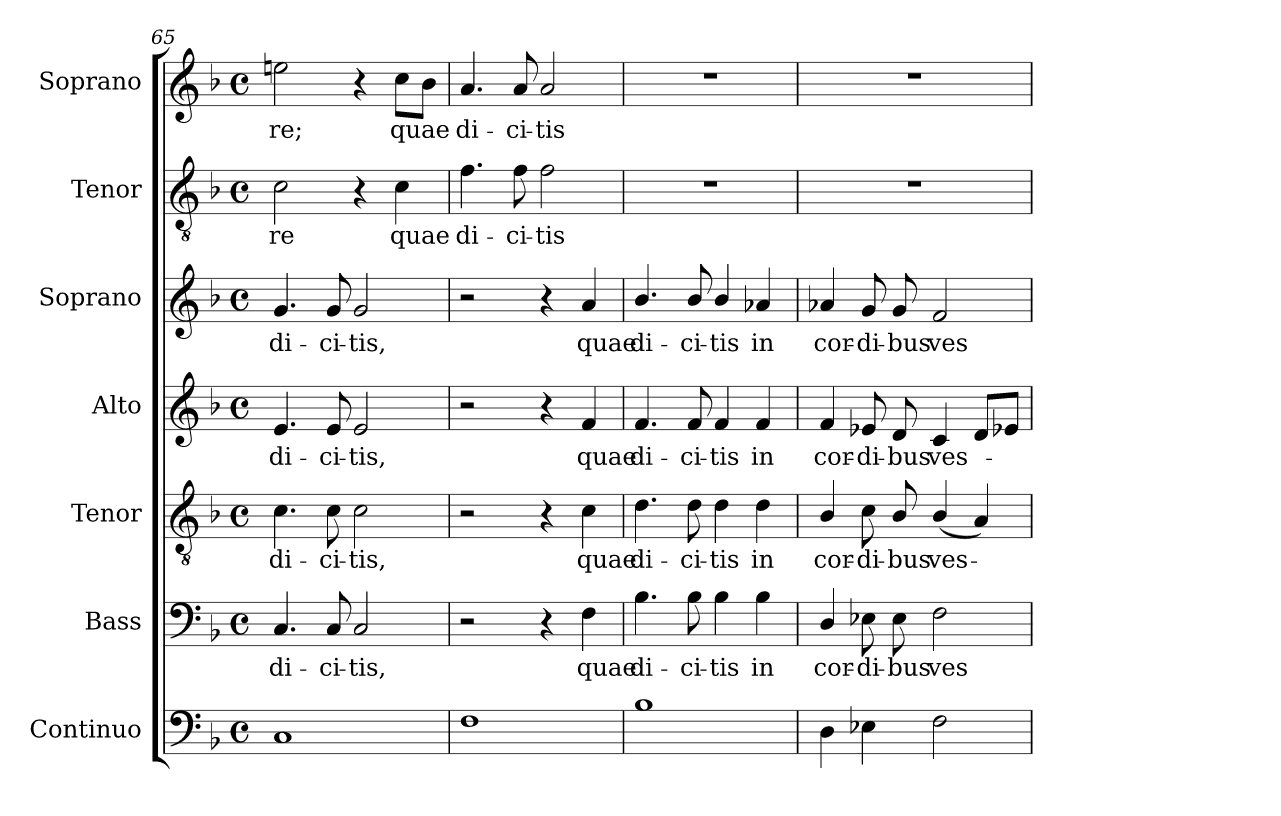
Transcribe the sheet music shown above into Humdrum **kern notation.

**kern	**kern	**text	**kern	**text	**kern	**text	**kern	**text	**kern	**text	**kern	**text
*part7	*part6	*part6	*part5	*part5	*part4	*part4	*part3	*part3	*part2	*part2	*part1	*part1
*staff7	*staff6	*staff6	*staff5	*staff5	*staff4	*staff4	*staff3	*staff3	*staff2	*staff2	*staff1	*staff1
*I"Continuo	*I"Bass	*	*I"Tenor	*	*I"Alto	*	*I"Soprano	*	*I"Tenor	*	*I"Soprano	*
*I'Cont.	*I'B.	*	*I'T.	*	*I'A.	*	*I'S.	*	*I'T.	*	*I'S.	*
*clefF4	*clefF4	*	*clefGv2	*	*clefG2	*	*clefG2	*	*clefGv2	*	*clefG2	*
*	*	*	*ITrd7c12	*	*	*	*	*	*ITrd7c12	*	*	*
*k[b-]	*k[b-]	*	*k[b-]	*	*k[b-]	*	*k[b-]	*	*k[b-]	*	*k[b-]	*
*F:	*F:	*	*F:	*	*F:	*	*F:	*	*F:	*	*F:	*
*M4/4	*M4/4	*	*M4/4	*	*M4/4	*	*M4/4	*	*M4/4	*	*M4/4	*
*met(c)	*met(c)	*	*met(c)	*	*met(c)	*	*met(c)	*	*met(c)	*	*met(c)	*
=65	=65	=65	=65	=65	=65	=65	=65	=65	=65	=65	=65	=65
!	!	!LO:LY:b:color=#000000	!	!	!	!	!	!	!	!	!	!
!	!	!	!	!LO:LY:b:color=#000000	!	!	!	!	!	!	!	!
!	!	!	!	!	!	!LO:LY:b:color=#000000	!	!	!	!	!	!
!	!	!	!	!	!	!	!	!LO:LY:b:color=#000000	!	!	!	!
!	!	!	!	!	!	!	!	!	!	!LO:LY:b:color=#000000	!	!
!	!	!	!	!	!	!	!	!	!	!	!	!LO:LY:b:color=#000000
1Ci	4.Ci/	di-	4.Ci\	di-	4.ei/	di-	4.gi/	di-	2Ci\	-re	2eeni\	-re;
!	!	!LO:LY:b:color=#000000	!	!	!	!	!	!	!	!	!	!
!	!	!	!	!LO:LY:b:color=#000000	!	!	!	!	!	!	!	!
!	!	!	!	!	!	!LO:LY:b:color=#000000	!	!	!	!	!	!
!	!	!	!	!	!	!	!	!LO:LY:b:color=#000000	!	!	!	!
.	8Ci/	-ci-	8Ci\	-ci-	8ei/	-ci-	8gi/	-ci-	.	.	.	.
!	!	!LO:LY:b:color=#000000	!	!	!	!	!	!	!	!	!	!
!	!	!	!	!LO:LY:b:color=#000000	!	!	!	!	!	!	!	!
!	!	!	!	!	!	!LO:LY:b:color=#000000	!	!	!	!	!	!
!	!	!	!	!	!	!	!	!LO:LY:b:color=#000000	!	!	!	!
.	2Ci/	-tis,	2Ci\	-tis,	2ei/	-tis,	2gi/	-tis,	4r	.	4r	.
!	!	!	!	!	!	!	!	!	!	!LO:LY:b:color=#000000	!	!
!	!	!	!	!	!	!	!	!	!	!	!	!LO:LY:b:color=#000000
.	.	.	.	.	.	.	.	.	4Ci\	quae	8cci\L	quae
.	.	.	.	.	.	.	.	.	.	.	8b-i\J	.
!!LO:PB:g=z
=66	=66	=66	=66	=66	=66	=66	=66	=66	=66	=66	=66	=66
!	!	!	!	!	!	!	!	!	!	!LO:LY:b:color=#000000	!	!
!	!	!	!	!	!	!	!	!	!	!	!	!LO:LY:b:color=#000000
1Fi	2r	.	2r	.	2r	.	2r	.	4.Fi\	di-	4.ai/	di-
!	!	!	!	!	!	!	!	!	!	!LO:LY:b:color=#000000	!	!
!	!	!	!	!	!	!	!	!	!	!	!	!LO:LY:b:color=#000000
.	.	.	.	.	.	.	.	.	8Fi\	-ci-	8ai/	-ci-
!	!	!	!	!	!	!	!	!	!	!LO:LY:b:color=#000000	!	!
!	!	!	!	!	!	!	!	!	!	!	!	!LO:LY:b:color=#000000
.	4r	.	4r	.	4r	.	4r	.	2Fi\	-tis	2ai/	-tis
!	!	!LO:LY:b:color=#000000	!	!	!	!	!	!	!	!	!	!
!	!	!	!	!LO:LY:b:color=#000000	!	!	!	!	!	!	!	!
!	!	!	!	!	!	!LO:LY:b:color=#000000	!	!	!	!	!	!
!	!	!	!	!	!	!	!	!LO:LY:b:color=#000000	!	!	!	!
.	4Fi\	quae	4Ci\	quae	4fi/	quae	4ai/	quae	.	.	.	.
=67	=67	=67	=67	=67	=67	=67	=67	=67	=67	=67	=67	=67
!	!	!LO:LY:b:color=#000000	!	!	!	!	!	!	!	!	!	!
!	!	!	!	!LO:LY:b:color=#000000	!	!	!	!	!	!	!	!
!	!	!	!	!	!	!LO:LY:b:color=#000000	!	!	!	!	!	!
!	!	!	!	!	!	!	!	!LO:LY:b:color=#000000	!	!	!	!
1B-i	4.B-i\	di-	4.Di\	di-	4.fi/	di-	4.b-i/	di-	1r	.	1r	.
!	!	!LO:LY:b:color=#000000	!	!	!	!	!	!	!	!	!	!
!	!	!	!	!LO:LY:b:color=#000000	!	!	!	!	!	!	!	!
!	!	!	!	!	!	!LO:LY:b:color=#000000	!	!	!	!	!	!
!	!	!	!	!	!	!	!	!LO:LY:b:color=#000000	!	!	!	!
.	8B-i\	-ci-	8Di\	-ci-	8fi/	-ci-	8b-i/	-ci-	.	.	.	.
!	!	!LO:LY:b:color=#000000	!	!	!	!	!	!	!	!	!	!
!	!	!	!	!LO:LY:b:color=#000000	!	!	!	!	!	!	!	!
!	!	!	!	!	!	!LO:LY:b:color=#000000	!	!	!	!	!	!
!	!	!	!	!	!	!	!	!LO:LY:b:color=#000000	!	!	!	!
.	4B-i\	-tis	4Di\	-tis	4fi/	-tis	4b-i/	-tis	.	.	.	.
!	!	!LO:LY:b:color=#000000	!	!	!	!	!	!	!	!	!	!
!	!	!	!	!LO:LY:b:color=#000000	!	!	!	!	!	!	!	!
!	!	!	!	!	!	!LO:LY:b:color=#000000	!	!	!	!	!	!
!	!	!	!	!	!	!	!	!LO:LY:b:color=#000000	!	!	!	!
.	4B-i\	in	4Di\	in	4fi/	in	4a-Xi/	in	.	.	.	.
=68	=68	=68	=68	=68	=68	=68	=68	=68	=68	=68	=68	=68
!	!	!LO:LY:b:color=#000000	!	!	!	!	!	!	!	!	!	!
!	!	!	!	!LO:LY:b:color=#000000	!	!	!	!	!	!	!	!
!	!	!	!	!	!	!LO:LY:b:color=#000000	!	!	!	!	!	!
!	!	!	!	!	!	!	!	!LO:LY:b:color=#000000	!	!	!	!
4Di\	4Di/	cor-	4BB-i/	cor-	4fi/	cor-	4a-Xi/	cor-	1r	.	1r	.
!	!	!LO:LY:b:color=#000000	!	!	!	!	!	!	!	!	!	!
!	!	!	!	!LO:LY:b:color=#000000	!	!	!	!	!	!	!	!
!	!	!	!	!	!	!LO:LY:b:color=#000000	!	!	!	!	!	!
!	!	!	!	!	!	!	!	!LO:LY:b:color=#000000	!	!	!	!
4E-Xi\	8E-Xi\	-di-	8Ci\	-di-	8e-Xi/	-di-	8gi/	-di-	.	.	.	.
!	!	!LO:LY:b:color=#000000	!	!	!	!	!	!	!	!	!	!
!	!	!	!	!LO:LY:b:color=#000000	!	!	!	!	!	!	!	!
!	!	!	!	!	!	!LO:LY:b:color=#000000	!	!	!	!	!	!
!	!	!	!	!	!	!	!	!LO:LY:b:color=#000000	!	!	!	!
.	8E-i\	-bus	8BB-i/	-bus	8di/	-bus	8gi/	-bus	.	.	.	.
!	!	!LO:LY:b:color=#000000	!	!	!	!	!	!	!	!	!	!
!	!	!	!	!LO:LY:b:color=#000000	!	!	!	!	!	!	!	!
!	!	!	!	!	!	!LO:LY:b:color=#000000	!	!	!	!	!	!
!	!	!	!	!	!	!	!	!LO:LY:b:color=#000000	!	!	!	!
2Fi\	2Fi\	ves-	(4BB-i/	ves-	4ci/	ves-	2fi/	ves-	.	.	.	.
.	.	.	4AAi/)	.	8di/L	.	.	.	.	.	.	.
.	.	.	.	.	8e-Xi/J	.	.	.	.	.	.	.
=	=	=	=	=	=	=	=	=	=	=	=	=
*-	*-	*-	*-	*-	*-	*-	*-	*-	*-	*-	*-	*-
